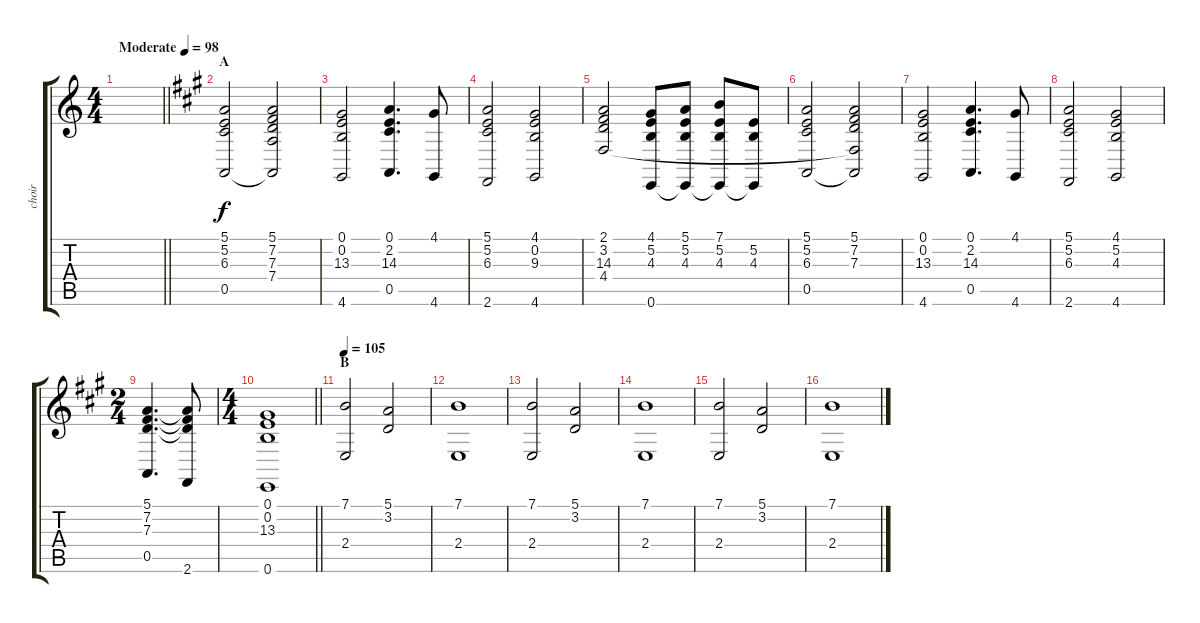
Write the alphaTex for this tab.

\track ("choir" "choir") {instrument pad4choir}
\staff {score tabs}
\tuning (E4 B3 G3 D3 A2 E2) {hide}
\ts (4 4)
\tempo (98 "Moderate")
\clef g2
\barLineRight lightlight
\ks c
|
\section ("" "A")
\ks a
(5.1 5.2 6.3 0.5).2 (5.1 7.2 7.3 7.4 0.5{t}).2 |
(0.1 0.2 13.3 4.6).2 (0.1 2.2 14.3 0.5).4{d} (4.1 4.6).8 |
(5.1 5.2 6.3 2.6).2 (4.1 0.2 9.3 4.6).2 |
(2.1 3.2 14.3 4.4).2 (4.1 5.2 4.3 0.6).8 (5.1 5.2 4.3 0.6{t}).8 (7.1 5.2 4.3 0.6{t}).8 (5.2 4.3 0.6{t}).8 |
(5.1 5.2 6.3 0.5).2 (5.1 7.2 7.3 4.4{t} 0.5{t}).2 |
(0.1 0.2 13.3 4.6).2 (0.1 2.2 14.3 0.5).4{d} (4.1 4.6).8 |
(5.1 5.2 6.3 2.6).2 (4.1 5.2 4.3 4.6).2 |
\ts (2 4)
(5.1 7.2 7.3 0.5).4{d} (5.1{t} 7.2{t} 7.3{t} 2.6).8 |
\ts (4 4)
\barLineRight lightlight
(0.1 0.2 13.3 0.6).1 |
\section ("" "B")
\tempo 105
(7.1 2.4).2 (5.1 3.2).2 |
(7.1 2.4).1 |
(7.1 2.4).2 (5.1 3.2).2 |
(7.1 2.4).1 |
(7.1 2.4).2 (5.1 3.2).2 |
(7.1 2.4).1
